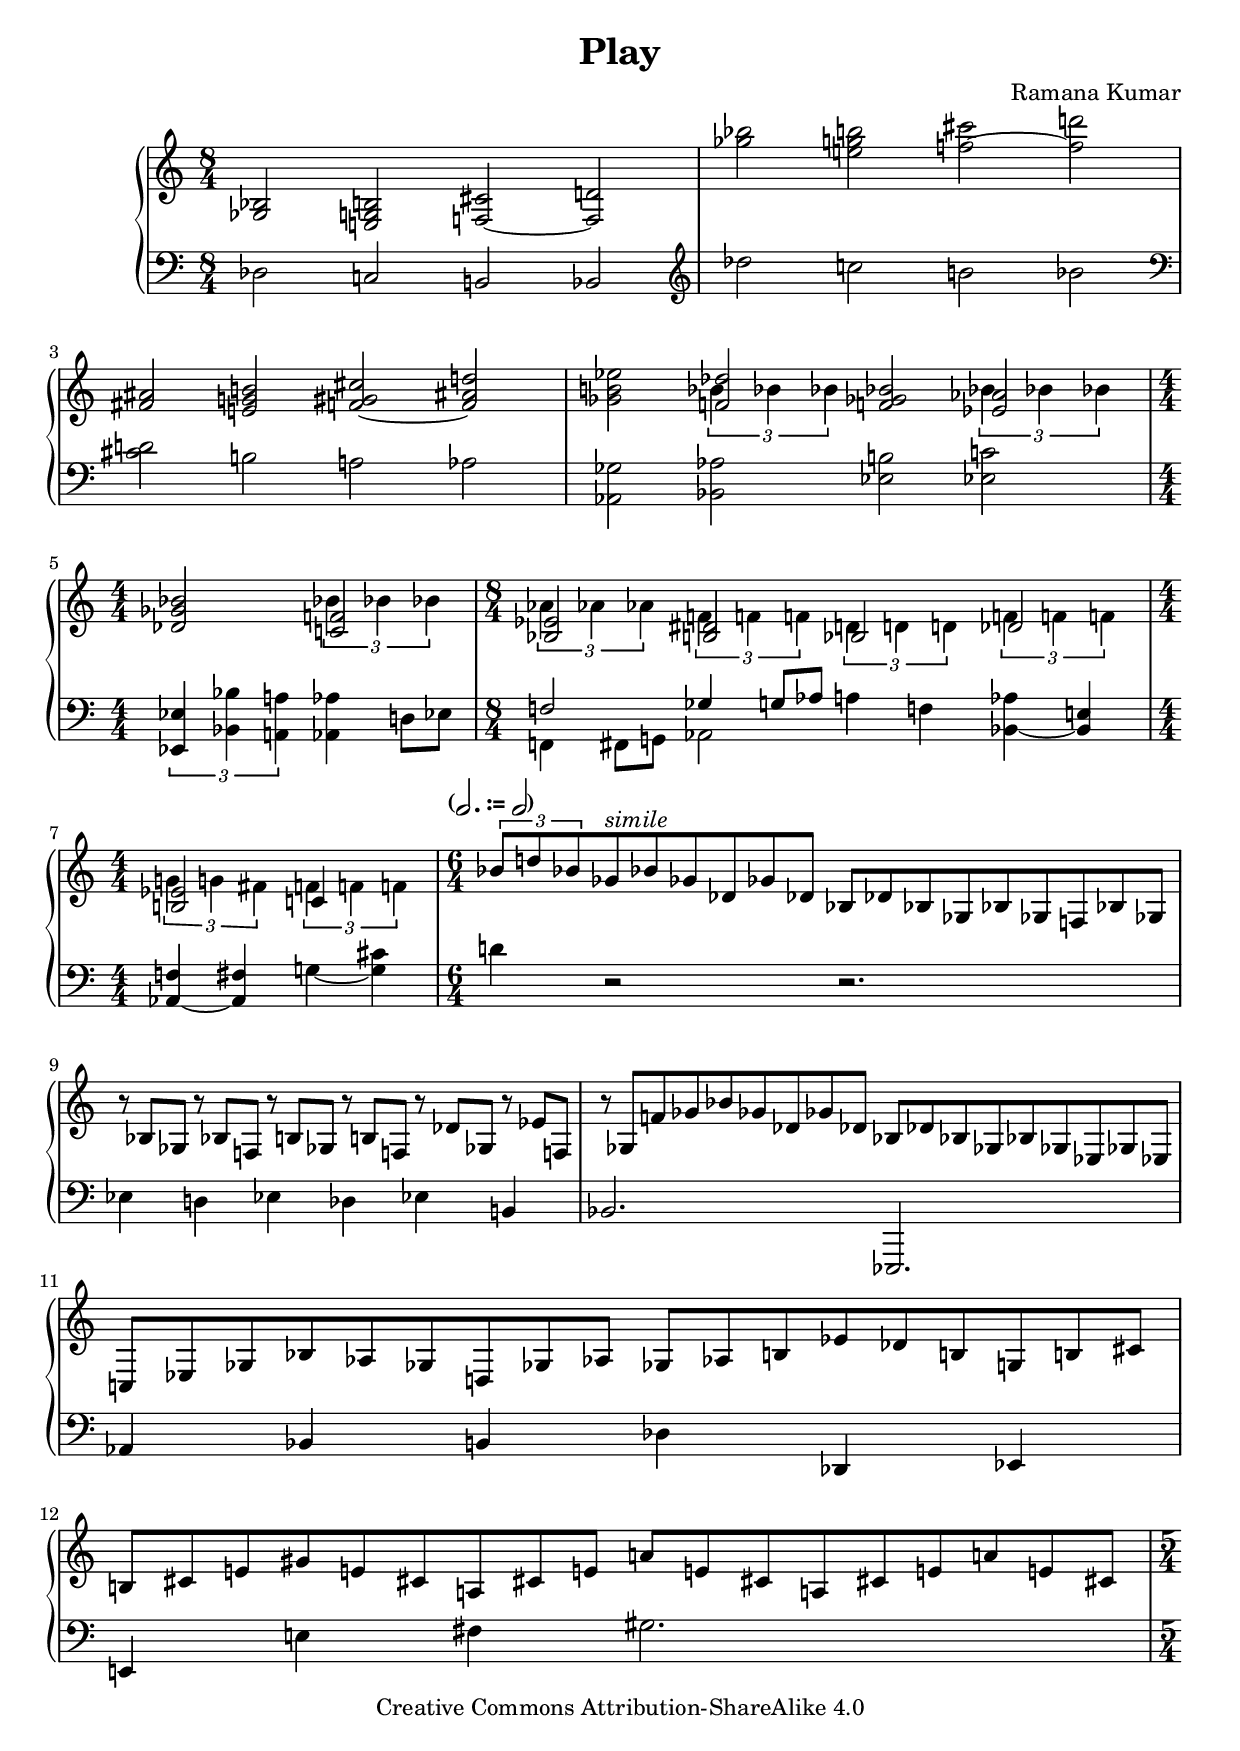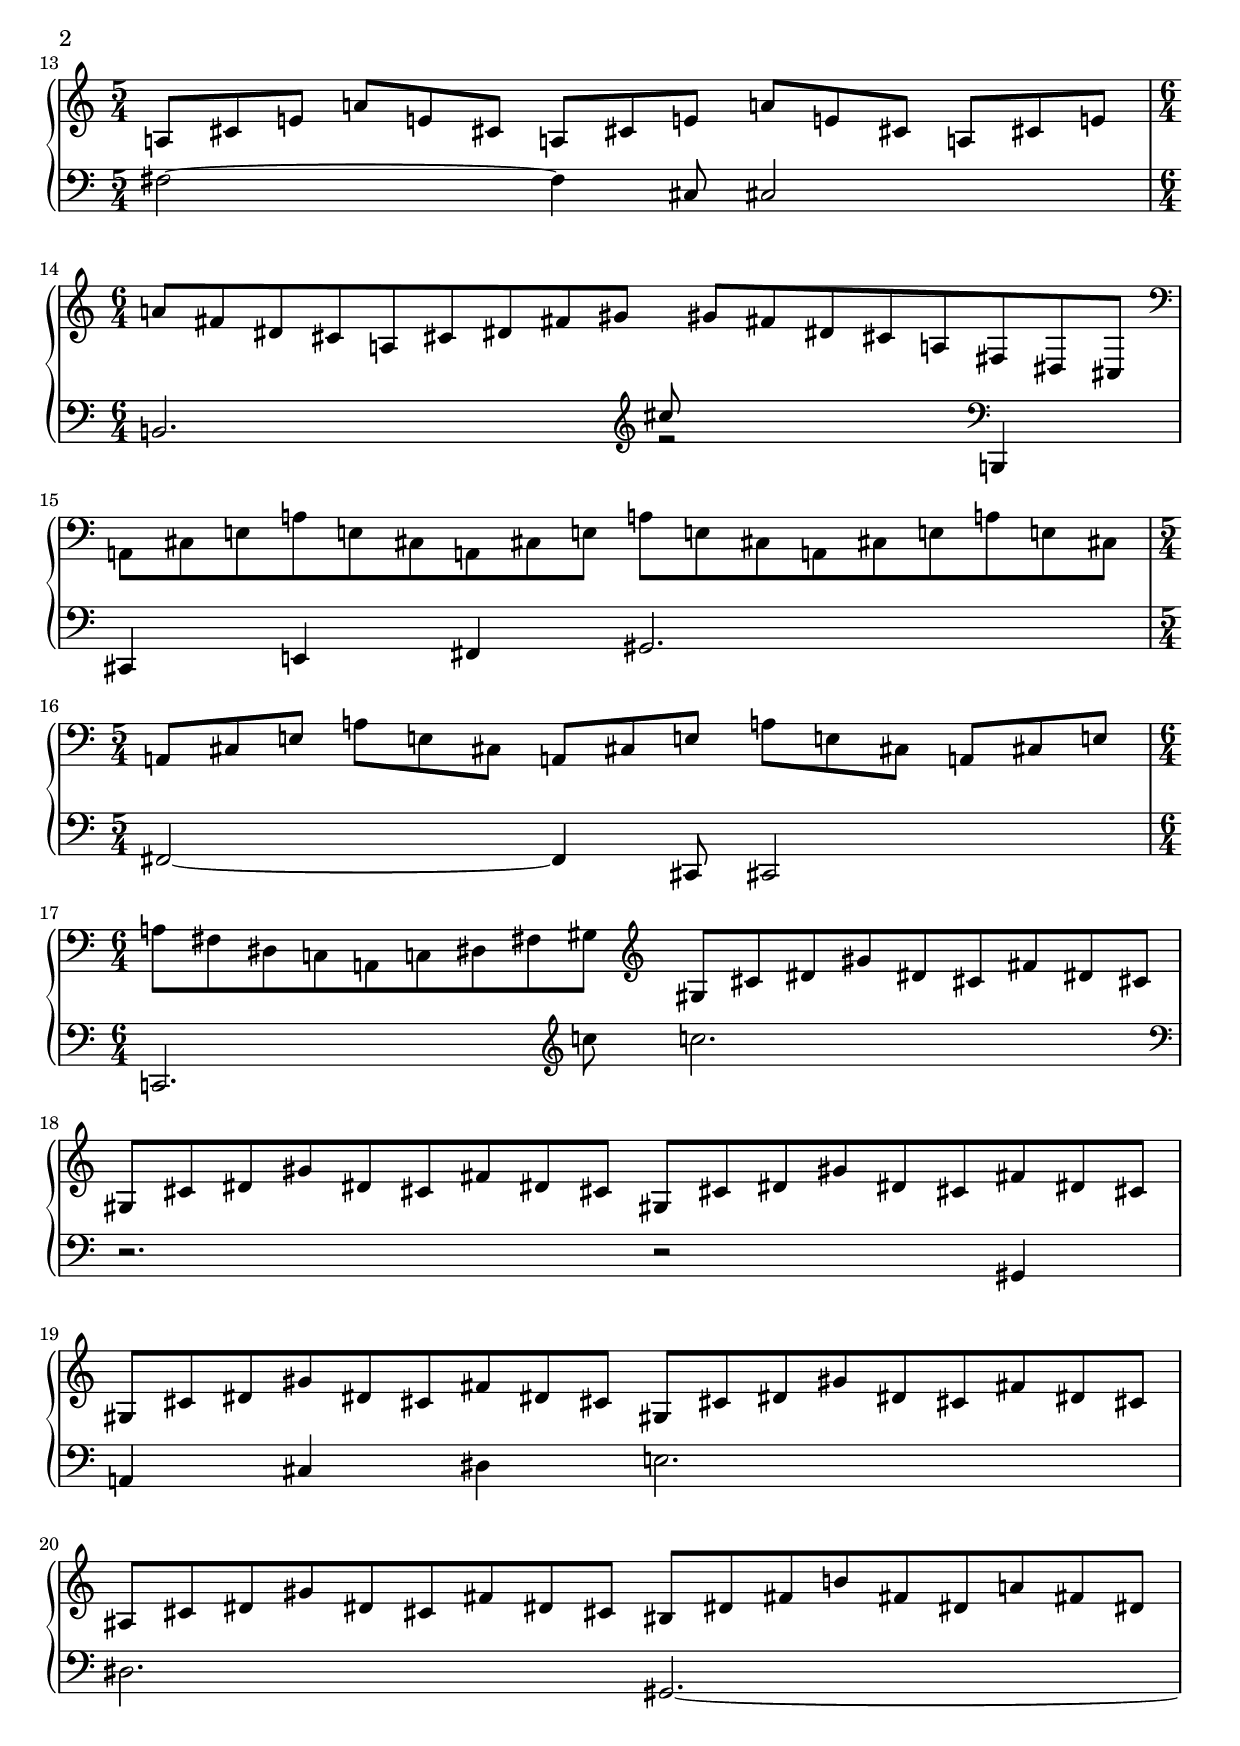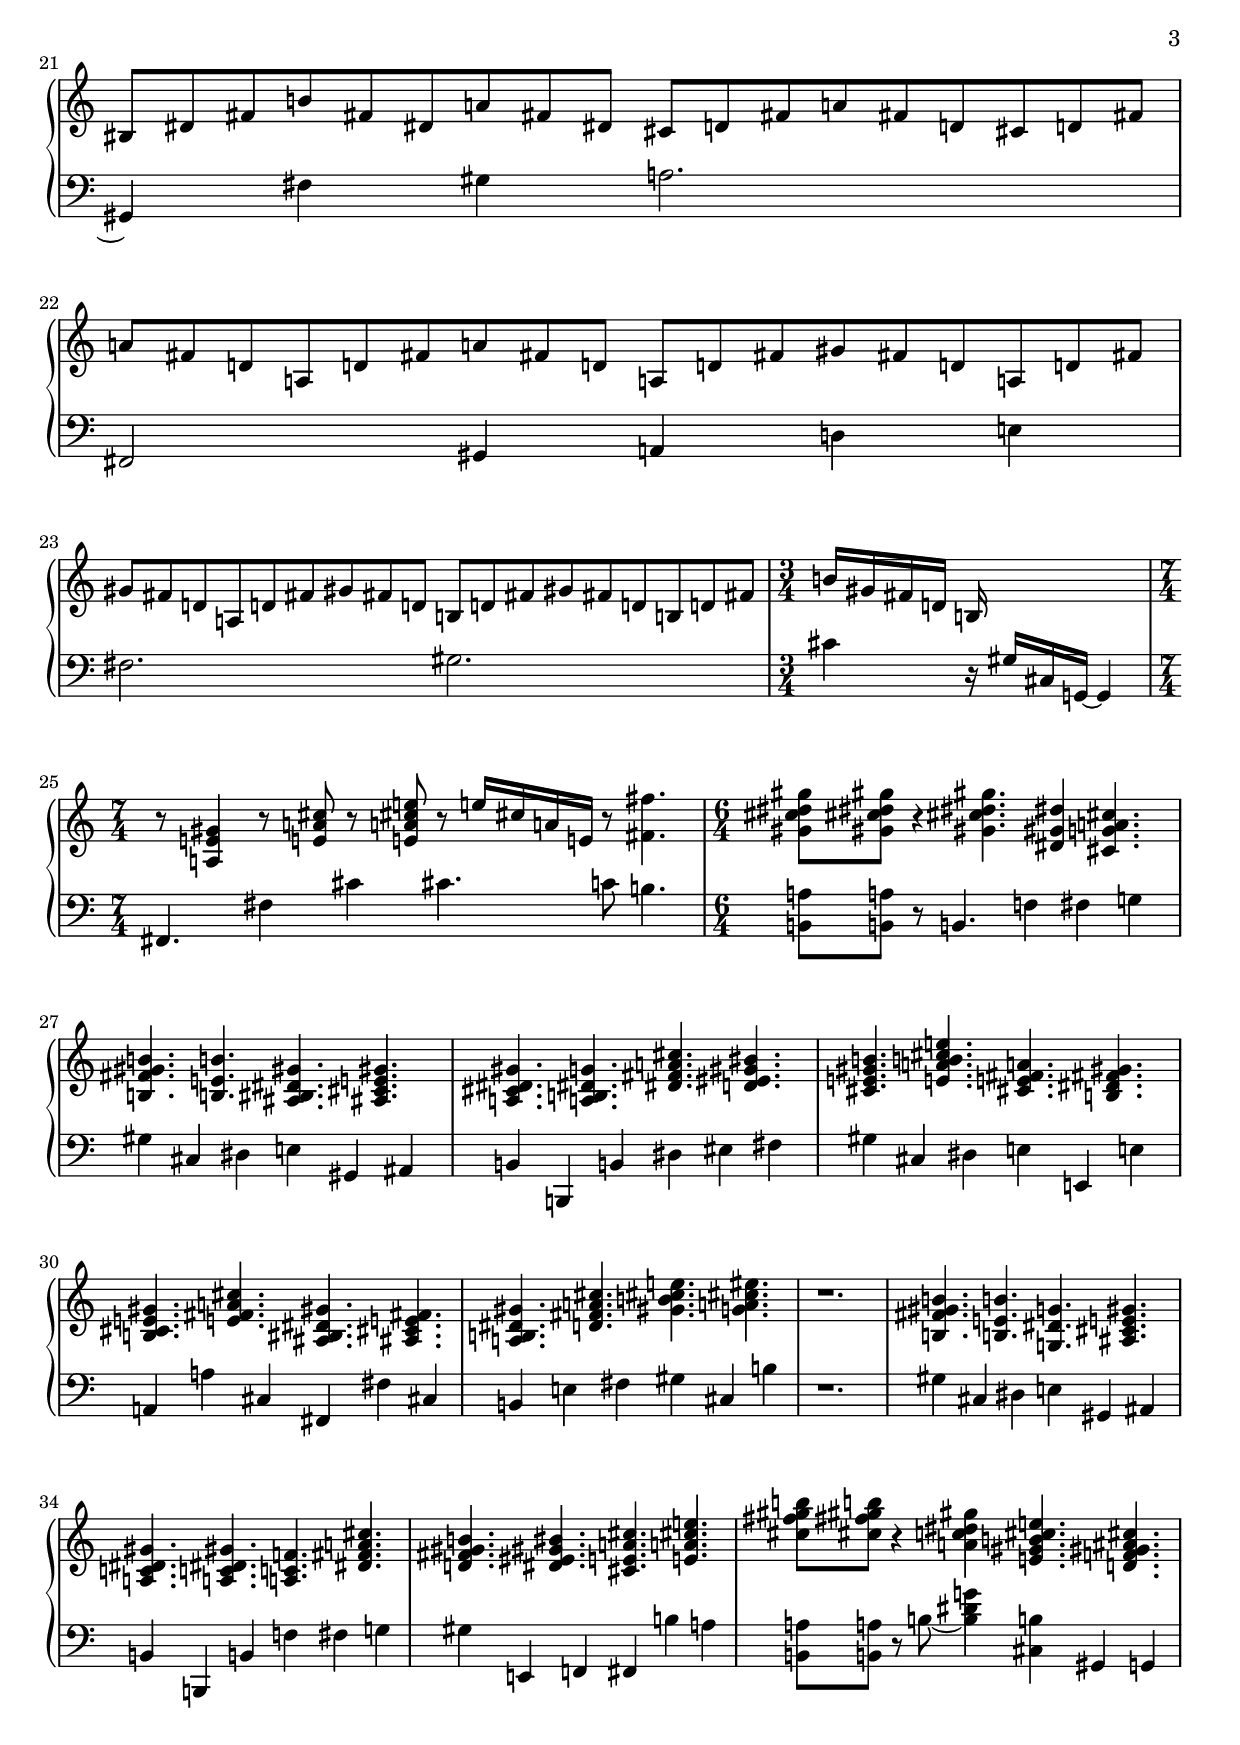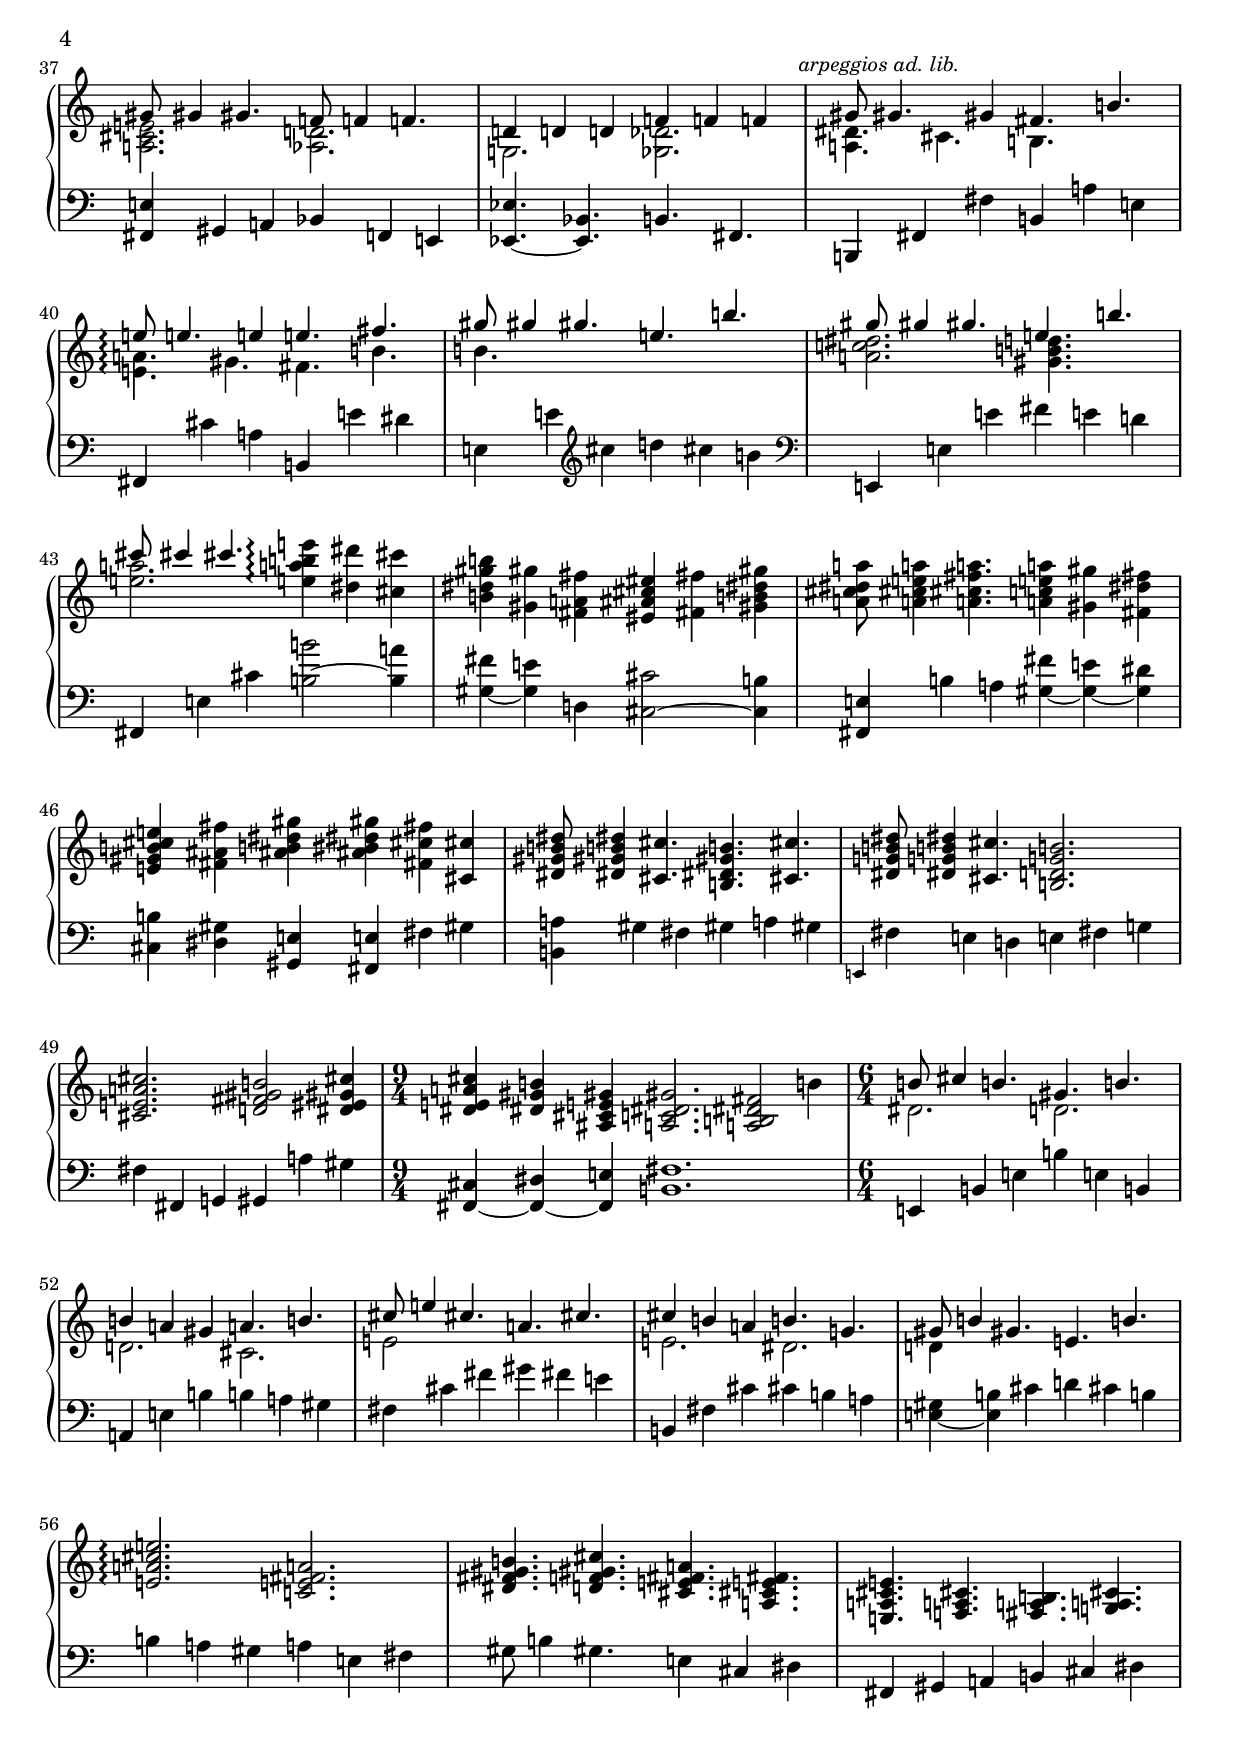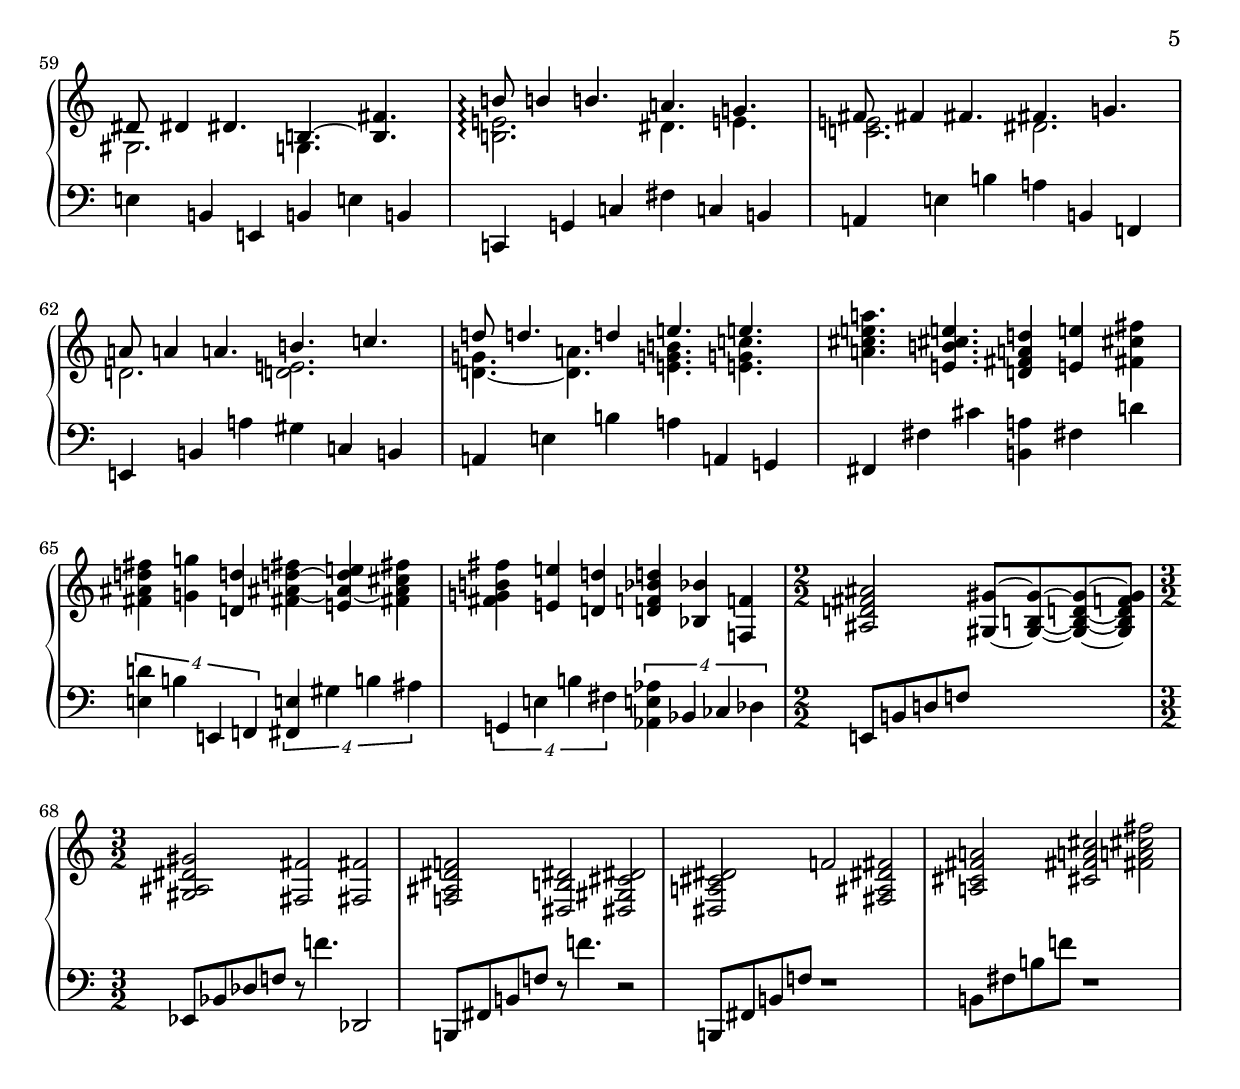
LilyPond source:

\version "2.24.0"

\header {
  title = "Play"
  composer = "Ramana Kumar"
  date = "2013"
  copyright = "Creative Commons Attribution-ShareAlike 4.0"
  dedication = ""
}

#(ly:set-option 'point-and-click #f)

\score {
  \new PianoStaff <<
    \new Staff = "up" {
      \accidentalStyle PianoStaff.dodecaphonic
      \override PianoStaff.TimeSignature.style = #'numbered
      \set PianoStaff.connectArpeggios = ##t
      \clef treble
      \time 8/4

      <ges bes>2 <e g b> <f cis'> ~ <f d'>
      |

      <ges'' bes''>2 <e'' g'' b''> <f'' cis'''> ~ <f'' d'''>
      |

      <fis' ais'> <e' g' b'> <f' gis' cis''> ~ <f' ais' d''>
      |

      <ges' b' ees''>
      << { <f' des''> } \\ { \tuplet 3/2 {bes'4 bes' bes'} } >>
      <f' ges' bes'>2
      << { <ees' aes'> } \\ { \tuplet 3/2 {bes'4 bes' bes'} } >>
      |

      \time 4/4
      <des' ges' bes'>2
      << { <c' f'> } \\ { \tuplet 3/2 {bes'4 bes' bes'} } >>
      |

      \time 8/4
      << { <bes ees'>2 } \\ { \tuplet 3/2 {aes'4 aes' aes'} } >>
      << { <b dis'>2 } \\ { \tuplet 3/2 {f'4 f' f'} } >>
      << { bes2 } \\ { \tuplet 3/2 {d'4 d' d'} } >>
      << { des'2 } \\ { \tuplet 3/2 {f'4 f' f'} } >>
      |

      \time 4/4
      << { <b ees'>2 } \\ { \tuplet 3/2 {g'4 g' fis'} } >>
      << { c'4 } \\ { \tuplet 3/2 {f'4 f' f'} } >>
      |

      \time 6/4
      \tempo \markup{ \concat { ( \note {2.} #UP " := " \note {2} #UP ) } }
      \tuplet 3/2{bes'8 d'' bes'} ges'8*2/3^\markup{\italic{simile}} bes' ges' des' ges' des'
      bes des' bes ges bes ges f bes ges
      |

      r bes ges r bes f r b ges r b f r des' ges r ees' f
      |

      r ges f' ges' bes' ges' des' ges' des'
      bes des' bes ges bes ges ees ges ees
      |

      c ees ges bes aes ges d ges aes
      ges aes b ees' des' b g b cis'
      |

      b cis' e' gis' e' cis'
      a cis' e' a' e' cis'
      a cis' e' a' e' cis'
      |

      \time 5/4
      a cis' e' a' e' cis'
      a cis' e' a' e' cis'
      a cis' e'

      \time 6/4
      a' fis' dis' cis' a cis' dis' fis' gis'
      s
      gis' fis' dis' cis' a fis dis cis

      \clef bass
      a, cis e a e cis
      a, cis e a e cis
      a, cis e a e cis

      \time 5/4
      a, cis e a e cis
      a, cis e a e cis
      a, cis e

      \time 6/4
      a fis dis c a, c dis fis gis
      \clef treble
      gis cis' dis' gis' dis' cis' fis' dis' cis'

      gis cis' dis' gis' dis' cis' fis' dis' cis'
      gis cis' dis' gis' dis' cis' fis' dis' cis'

      gis cis' dis' gis' dis' cis' fis' dis' cis'
      gis cis' dis' gis' dis' cis' fis' dis' cis'

      ais cis' dis' gis' dis' cis' fis' dis' cis'
      bis dis' fis' b' fis' dis' a' fis' dis'
      bis dis' fis' b' fis' dis' a' fis' dis'
      cis' d' fis' a' fis' d' cis' d' fis' a' fis' d'
      a d' fis' a' fis' d'
      a d' fis' gis' fis' d'
      a d' fis' gis' fis' d'
      a d' fis' gis' fis' d'
      b d' fis' gis' fis' d'
      b d' fis'
      \time 3/4
      b'16 gis' fis' d' b s s8 s4
      |

      \time 7/4
      r8 <a e' gis'>4 r8 <e' a' cis''> r <e' a' cis'' e''> r e''16 cis'' a' e' r8 <fis' fis''>4.

      \time 6/4
      <gis' cis'' dis'' gis''>8 <gis' cis'' dis'' gis''> r4 <gis' cis'' dis'' gis''>4.
      <dis' gis' dis''>4 <cis' g' a' cis''>4.
      |

      <b fis' gis' b'> <b e' b'>
      <ais bis dis' gis'> <ais cis' e' gis'>
      |

      <a cis' dis' gis'> <a b dis' g'>
      <dis' fis' a' cis''> <d' eis' gis' bis'>
      |

      <cis' e' gis' b'> <e' a' b' cis'' e''>
      <cis' e' fis' a'> <b dis' fis' gis'>
      |

      <b cis' e' gis'> <e' fis' a' cis''>
      <ais bis dis' gis'> <ais cis' e' fis'>
      |

      <a b dis' gis'> <d' fis' a' cis''>
      <gis' b' cis'' e''> <g' a' cis'' eis''>
      |

      r1.

      <b fis' gis' b'>4. <b e' b'>
      <g dis' g'> <ais cis' e' gis'>
      |

      <a c' dis' gis'> <a c' dis' gis'>
      <a c' f'> <dis' fis' a' cis''>
      |

      <d' fis' gis' b'> <dis' eis' gis' bis'>
      <cis' e' a' cis''> <e' a' cis'' e''>

      <cis'' fis'' gis'' b''>8 <cis'' fis'' gis'' b''> r4 <a' c'' dis'' gis''>
      <e' gis' b' cis'' e''>4. <d' f' gis' ais' cis''>
      << { gis'8 gis'4 gis'4. f'8 f'4 f'4. } \\ { <a cis' e'>2. <aes d'> } >>
      << { d'4 d' d' f' f' f' } \\ { g2. <ges des'> } >>
      << { gis'8 \mark \markup { \small \italic { arpeggios ad. lib. } }
           gis'4. gis'4 fis'4. b' } \\ { <a dis'>4. cis' b s } >>
      << { e''8\arpeggio e''4. e''4 e''4. fis'' } \\ { <e' a'>4.\arpeggio gis' fis' b' } >>
      << { gis''8 gis''4 gis''4. e''4. b'' } \\ { b'4. s s s } >>
      << { gis''8 gis''4 gis''4. e''4. b'' } \\ { <a' c'' dis''>2.  <gis' b' d''>4. s } >>
      << { cis'''8 cis'''4 cis'''4. } \\ { <e'' a''>2. } >>
      <e'' a'' b'' e'''>4\arpeggio <dis'' dis'''> <cis'' cis'''>
      <b' dis'' gis'' b''> <gis' gis''> <fis' a' fis''>
      <eis' ais' cis'' eis''> <fis' fis''> <gis' b' dis'' gis''>
      <a' cis'' dis'' a''>8 <a' cis'' e'' a''>4 <a' cis'' fis'' a''>4.
      <a' c'' e'' a''>4 <gis' gis''> <fis' dis'' fis''>
      <e' gis' b' cis'' e''> <fis' ais' fis''> <ais' b' dis'' gis''>
      <ais' bis' dis'' gis''> <fis' cis'' fis''> <cis' cis''>
      <dis' gis' b' dis''>8 <dis' gis' b' dis''>4 <cis' cis''>4. <b dis' gis' b'> <cis' cis''>
      <dis' g' b' dis''>8 <dis' g' b' dis''>4 <cis' cis''>4. <b d' g' b'>2.
      <cis' e' a' cis''>2. <d' fis' gis' b'>2 <dis' eis' gis' cis''>4
      \time 9/4
      <dis' e' a' cis''>  <dis' gis' b'> <ais cis' e' gis'> <a c' dis' gis'>2. <a b dis' fis'>2 b'4
      \time 6/4
      << { b'8 cis''4 b'4. gis' b' } \\ {dis'2. d'} >>
      << { b'4 a' gis' a'4. b' } \\ { d'2. cis' } >>
      << { cis''8 e''4 cis''4. a' cis'' } \\ { e'2 s4 s2. } >>
      << { cis''4 b' a' b'4. g' } \\ { e'2. dis' } >>
      << { gis'8 b'4 gis'4. e' b' } \\ { d'4 s s s4. } >>
      <e' a' cis'' e''>2.\arpeggio <c' e' fis' a'>
      <dis' fis' gis' b'>4. <d' f' gis' cis''> <cis' e' fis' a'> <a cis' e' fis'>
      <e a cis' e'> <f a cis'> <fis a b> <g a cis'>
      << { dis'8 dis'4 dis'4. b ~ <b fis'> } \\ { gis2. g4. s } >>
      << { b'8\arpeggio b'4 b'4. a' g' }  \\ { <b e'>2.\arpeggio dis'4. e' } >>
      << { fis'8 fis'4 fis'4. fis' g' }  \\ { <c' e'>2. dis' } >>
      << { a'8 a'4 a'4. b' c'' }  \\ { d'2. <d' e'> } >>
      << { d''8 d''4. d''4 e''4. e'' } \\ { <d' g'>4. ~ <d' a'> <e' g' b'> <e' g' c''> } >>
      <a' cis'' e'' a''>4. <e' b' cis'' e''> <d' fis' a' d''>4 <e' e''> <fis' cis'' fis''>
      <fis' ais' d'' fis''> <g' g''> <d' d''> <fis' ais' d'' fis''> ~ <e' ais' d'' e''> ~ <fis' ais' cis'' fis''>
      <fis' g' b' fis''> <e' e''> <d' d''> <d' f' bes' d''> <bes bes'> <f f'>
      \time 2/2
      <ais d' fis' ais'>2 <gis gis'>8 ~ <gis b gis'> ~ <gis b d' gis'> ~ <gis b d' f' gis'>
      \time 3/2
      <gis ais dis' gis'>2 <fis fis'> <fis fis'>
      <f ais dis' f'> <dis b dis'> <dis gis cis' dis'>
      <dis a cis' dis'> f' <fis ais dis' fis'>
      <a cis' fis' a'> <cis' fis' a' cis''> <fis' a' cis'' fis''>
    }
    \new Staff = "down" {
      \clef bass

      des2 c b, bes,
      |

      \clef treble
      des'' c'' b' bes'
      |

      \clef bass
      <cis' d'> b a aes
      |

      <aes, ges> <bes, aes>
      <ees b> <ees c'>
      |

      \tuplet 3/2 { <ees, ees>4 <bes, bes> <a, a> }
      <aes, aes>4 d8 ees
      |

      << { f2  ges4 g8 aes } \\ { f,4 fis,8 g, aes,2 }>>
      a4 f <bes, aes> ~ <bes, e>
      |

      <aes, f>4 ~ <aes, fis> g ~ <g cis'>
      |

      d' r2 r2.
      |

      ees4 d ees des ees b,
      |

      bes,2. ees,,
      |

      aes,4 bes, b, des des, ees,
      |

      e, e fis gis2.
      |

      fis2 ~ fis4*2/3 cis8*2/3 cis2
      |

      b,2. << { \clef treble cis''8*2/3 s s s s s \clef bass } \\ r2 >> b,,4
      |

      cis,4 e, fis, gis,2.
      |

      fis,2 ~ fis,4*2/3 cis,8*2/3 cis,2
      |

      << c,2. \\ { s1*2/3 \clef treble c''8*2/3 c''2. } >>
      |

      \clef bass r2. r2 gis,4
      |

      a, cis dis e2.
      |

      dis gis, ~
      gis,4 fis4 gis
      a2. fis,2 gis,4
      a, d e fis2.
      gis2.
      cis'4
      r16 gis cis
      g,16 ~ g,4
      |
      fis,4. fis4 cis' cis'4. c'8 b4.
      |
      <b, a>8 <b, a> r b,4. f4 fis g
      |
      gis cis dis e gis, ais,
      b, b,, b, dis eis fis
      gis cis dis e e, e
      a, a cis fis, fis cis
      b, e fis gis cis b
      r1.

      gis4 cis dis e gis, ais,
      b, b,, b, f fis g
      |
      gis e, f, fis, b a
      |
      <b, a>8 <b, a> r b ~ <b dis' g'>4
      <cis b> gis, g,
      |
      <fis, e> gis, a, bes, f, e,
      <ees, ees>4. ~ <ees, bes,> b, fis,
      b,,4 fis, fis b, a e
      fis, cis' a b, e' dis'
      e e' \clef treble cis'' d'' cis'' b'
      \clef bass e, e e' fis' e' d'
      fis, e cis' <b b'>2 ~ <b a'>4
      <gis fis'> ~ <gis e'> d
      <cis cis'>2 ~ <cis b>4
      <fis, e> b a <gis fis'> ~ <gis e'> ~ <gis dis'>
      <cis b> <dis gis> <gis, e> <fis, e> fis gis
      <b, a> gis fis gis a gis
      \grace e, fis e d e fis g
      fis fis, g, gis, a gis
      <fis, cis>4 ~ <fis, dis> ~ <fis, e> <b, fis>1.
      e,4 b, e b e b,
      a, e b b a gis
      fis cis' fis' gis' fis' e'
      b, fis cis' cis' b a
      <e gis> ~ <e b> cis' d' cis' b
      b a gis a e fis
      gis8 b4 gis4. e4 cis dis
      fis, gis, a, b, cis dis
      e b, e, b, e b,
      c, g, c fis c b,
      a, e b a b, f,
      e, b, a gis c b,
      a, e b a a, g,
      fis, fis cis' <b, a> fis d'
      \tuplet 4/3 { <e d'> b e, f, }
      \tuplet 4/3 { <fis, e> gis b ais }
      \tuplet 4/3 { g, e b fis }
      \tuplet 4/3 { <aes, e aes> bes, ces des }
      e,8 b, d f s2
      ees,8 bes, des f r f'4. des,2
      b,,8 fis, b, f r f'4. r2
      b,,8 fis, b, f r1
      b,8 fis b f' r1
    }
  >>
}
